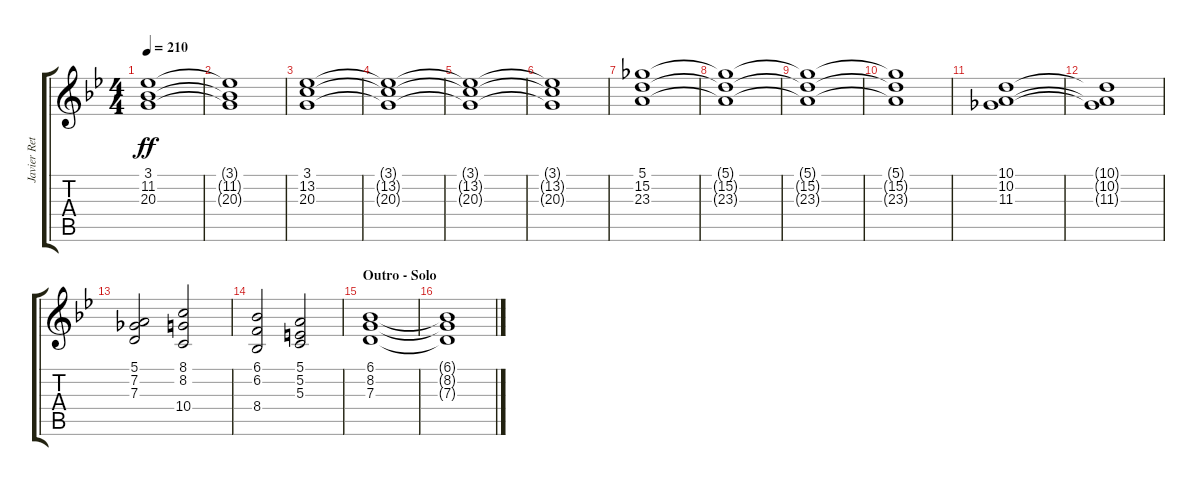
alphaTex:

\track ("Javier Retamozo" "Javier Ret") {instrument stringensemble1}
\staff {score tabs}
\tuning (E4 B3 G3 D3 A2 E2) {hide}
\ts (4 4)
\tempo 210
\clef g2
\ks gminor
(3.1{t} 11.2{t} 20.3{t}).1{dy ff} |
(3.1{t} 11.2{t} 20.3{t}).1 |
(3.1 13.2 20.3).1 |
(3.1{t} 13.2{t} 20.3{t}).1 |
(3.1{t} 13.2{t} 20.3{t}).1 |
(3.1{t} 13.2{t} 20.3{t}).1 |
(5.1 15.2 23.3).1 |
(5.1{t} 15.2{t} 23.3{t}).1 |
(5.1{t} 15.2{t} 23.3{t}).1 |
(5.1{t} 15.2{t} 23.3{t}).1 |
(10.1 10.2 11.3).1 |
(10.1{t} 10.2{t} 11.3{t}).1 |
(5.1 7.2 7.3).2 (8.1 8.2 10.4).2 |
(6.1 6.2 8.4).2 (5.1 5.2 5.3).2 |
\section ("" "Outro - Solo")
(6.1 8.2 7.3).1 |
(6.1{t} 8.2{t} 7.3{t}).1
